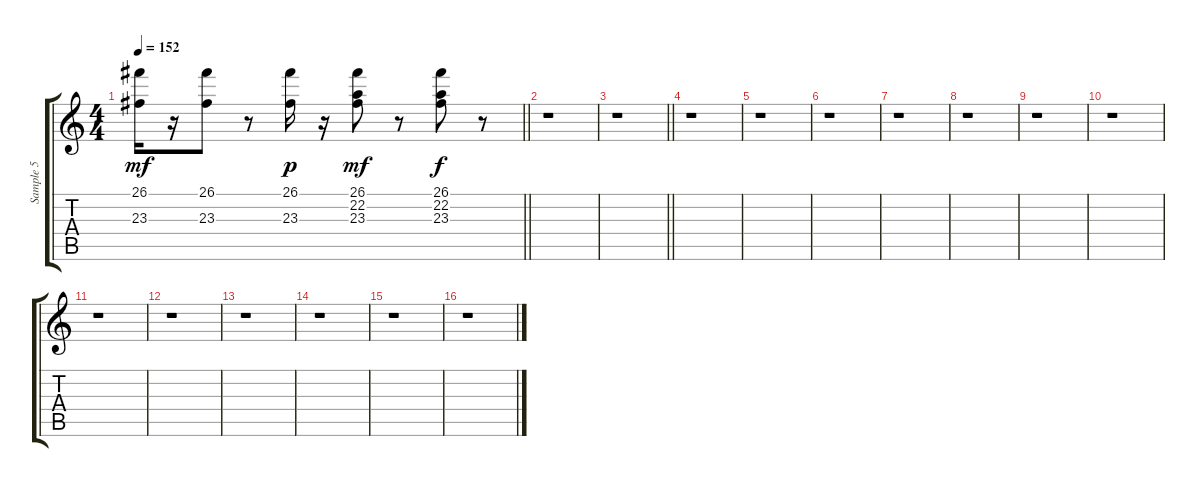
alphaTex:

\track ("Sample 5" "Sample 5") {instrument lead1square}
\staff {score tabs}
\tuning (E4 B3 G3 D3 A2 E2) {hide}
\ts (4 4)
\tempo 152
\clef g2
\barLineRight lightlight
\ks c
(26.1 23.3).16{dy mf} r.16 (26.1 23.3).8 r.8 (26.1 23.3).16{dy p} r.16 (26.1 22.2 23.3).8{dy mf} r.8 (26.1 22.2 23.3).8{dy f} r.8 |
\section ("" " ")
r.1 |
\barLineRight lightlight
r.1 |
\section ("" " ")
r.1 |
r.1 |
r.1 |
r.1 |
r.1 |
r.1 |
r.1 |
r.1 |
r.1 |
r.1 |
r.1 |
r.1 |
r.1
